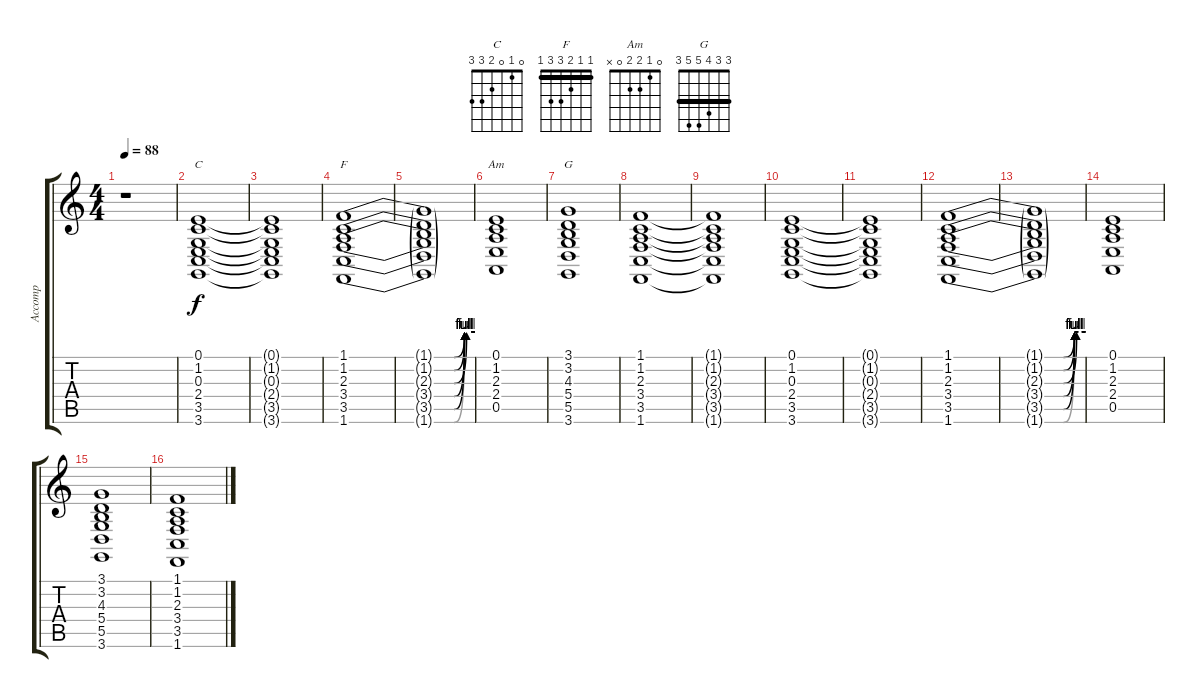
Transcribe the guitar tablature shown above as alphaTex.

\track ("Accomp" "Accomp") {instrument stringensemble1}
\staff {score tabs}
\tuning (E4 B3 G3 D3 A2 E2) {hide}
\chord ("C" 0 1 0 2 3 3)
\chord ("F" 1 1 2 3 3 1) {barre 1}
\chord ("Am" 0 1 2 2 0 x)
\chord ("G" 3 3 4 5 5 3) {barre 3}
\ts (4 4)
\tempo 88
\clef g2
\ks c
r.1{dy f instrument stringensemble1} |
(0.1 1.2 0.3 2.4 3.5 3.6).1{ch "C"} |
(0.1{t} 1.2{t} 0.3{t} 2.4{t} 3.5{t} 3.6{t}).1 |
(1.1{be (custom 0 0 50 0 55 4 60 4)} 1.2{be (custom 0 0 50 0 55 4 60 4)} 2.3{be (custom 0 0 50 0 56 4 60 4)} 3.4{be (custom 0 0 50 0 55 4 60 4)} 3.5{be (custom 0 0 50 0 55 4 60 4)} 1.6{be (custom 0 0 50 0 55 4 60 4)}).1{ch "F"} |
(1.1{t} 1.2{t} 2.3{t} 3.4{t} 3.5{t} 1.6{t}).1 |
(0.1 1.2 2.3 2.4 0.5).1{ch "Am"} |
(3.1 3.2 4.3 5.4 5.5 3.6).1{ch "G"} |
(1.1 1.2 2.3 3.4 3.5 1.6).1 |
(1.1{t} 1.2{t} 2.3{t} 3.4{t} 3.5{t} 1.6{t}).1 |
(0.1 1.2 0.3 2.4 3.5 3.6).1 |
(0.1{t} 1.2{t} 0.3{t} 2.4{t} 3.5{t} 3.6{t}).1 |
(1.1{be (custom 0 0 50 0 55 4 60 4)} 1.2{be (custom 0 0 30 0 50 0 55 4 60 4)} 2.3{be (custom 0 0 50 0 56 4 60 4)} 3.4{be (custom 0 0 30 0 50 0 55 4 60 4)} 3.5{be (custom 0 0 50 0 55 4 60 4)} 1.6{be (custom 0 0 30 0 50 0 55 4 60 4)}).1 |
(1.1{t} 1.2{t} 2.3{t} 3.4{t} 3.5{t} 1.6{t}).1 |
(0.1 1.2 2.3 2.4 0.5).1 |
(3.1 3.2 4.3 5.4 5.5 3.6).1 |
(1.1 1.2 2.3 3.4 3.5 1.6).1
